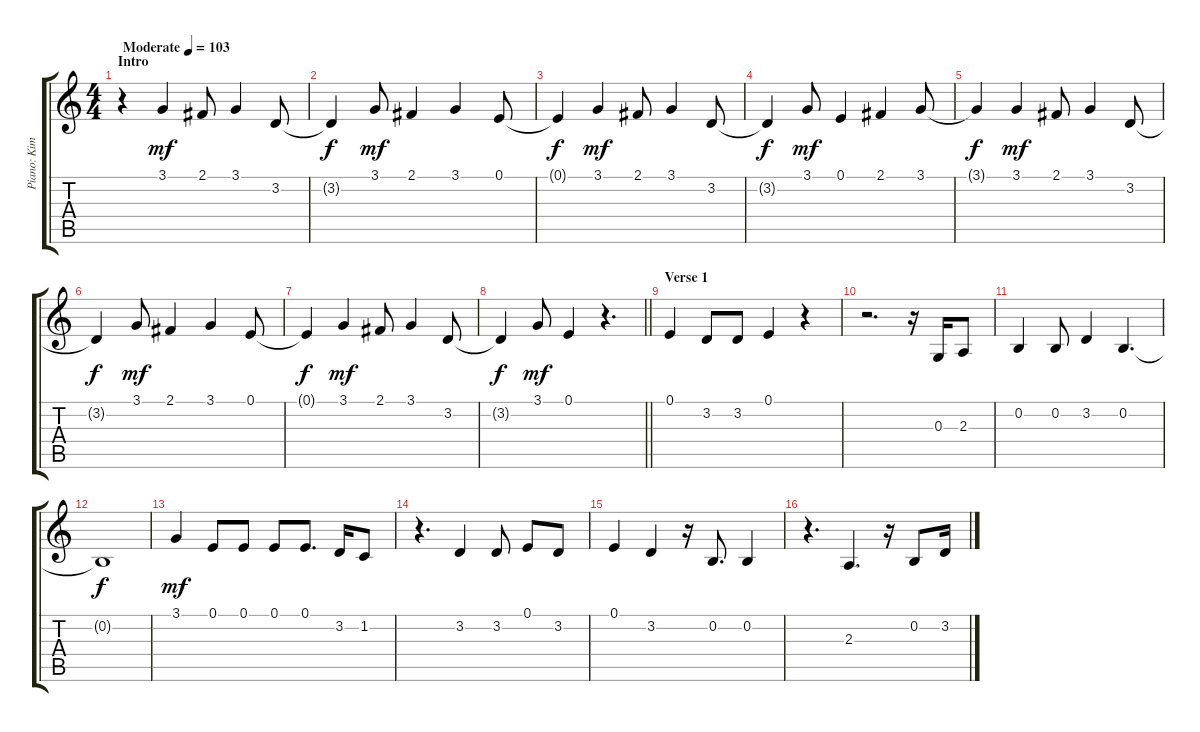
\track ("Piano: Kim Bullard" "Piano: Kim") {instrument honkytonkpiano}
\staff {score tabs}
\tuning (E4 B3 G3 D3 A2 E2) {hide}
\ts (4 4)
\section ("" "Intro")
\tempo (103 "Moderate")
\clef g2
\ks c
r.4{dy mf instrument honkytonkpiano} 3.1.4 2.1.8 3.1.4 3.2.8 |
3.2{t}.4{dy f} 3.1.8{dy mf} 2.1.4 3.1.4 0.1.8 |
0.1{t}.4{dy f} 3.1.4{dy mf} 2.1.8 3.1.4 3.2.8 |
3.2{t}.4{dy f} 3.1.8{dy mf} 0.1.4 2.1.4 3.1.8 |
3.1{t}.4{dy f} 3.1.4{dy mf} 2.1.8 3.1.4 3.2.8 |
3.2{t}.4{dy f} 3.1.8{dy mf} 2.1.4 3.1.4 0.1.8 |
0.1{t}.4{dy f} 3.1.4{dy mf} 2.1.8 3.1.4 3.2.8 |
\barLineRight lightlight
3.2{t}.4{dy f} 3.1.8{dy mf} 0.1.4 r.4{d} |
\section ("" "Verse 1")
0.1.4 3.2.8 3.2.8 0.1.4 r.4 |
r.2{d} r.16 0.3.16 2.3.8 |
0.2.4 0.2.8 3.2.4 0.2.4{d} |
0.2{t}.1{dy f} |
3.1.4{dy mf} 0.1.8 0.1.8 0.1.8 0.1.8{d} 3.2.16 1.2.8 |
r.4{d} 3.2.4 3.2.8 0.1.8 3.2.8 |
0.1.4 3.2.4 r.16 0.2.8{d} 0.2.4 |
r.4{d} 2.3.4{d} r.16 0.2.8 3.2.16
